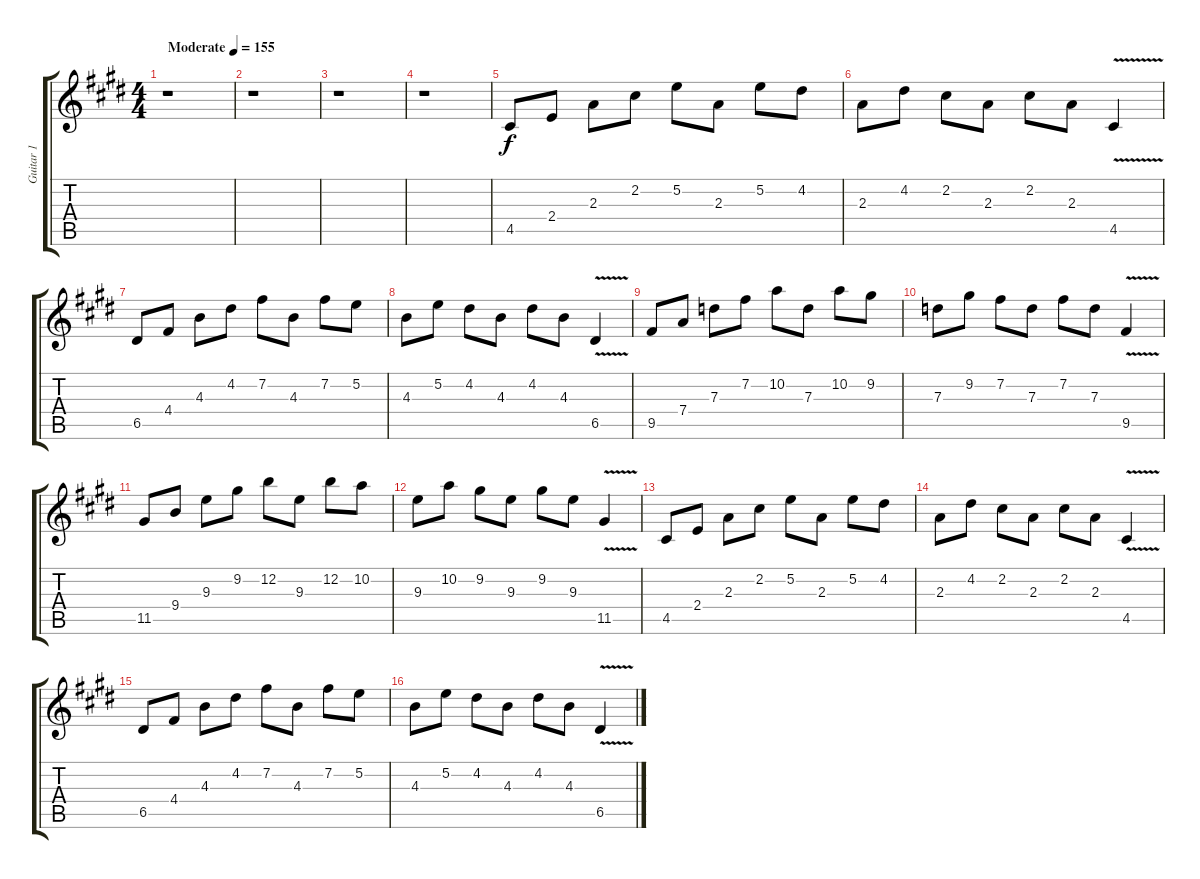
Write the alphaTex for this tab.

\track ("Guitar 1" "Guitar 1") {instrument overdrivenguitar}
\staff {score tabs}
\tuning (E4 B3 G3 D3 A2 E2) {hide}
\ts (4 4)
\tempo (155 "Moderate")
\clef g2
\ks e
r.1{dy f instrument overdrivenguitar} |
r.1 |
r.1 |
r.1 |
4.5.8 2.4.8 2.3.8 2.2.8 5.2.8 2.3.8 5.2.8 4.2.8 |
2.3.8 4.2.8 2.2.8 2.3.8 2.2.8 2.3.8 4.5{v}.4 |
6.5.8 4.4.8 4.3.8 4.2.8 7.2.8 4.3.8 7.2.8 5.2.8 |
4.3.8 5.2.8 4.2.8 4.3.8 4.2.8 4.3.8 6.5{v}.4 |
9.5.8 7.4.8 7.3.8 7.2.8 10.2.8 7.3.8 10.2.8 9.2.8 |
7.3.8 9.2.8 7.2.8 7.3.8 7.2.8 7.3.8 9.5{v}.4 |
11.5.8 9.4.8 9.3.8 9.2.8 12.2.8 9.3.8 12.2.8 10.2.8 |
9.3.8 10.2.8 9.2.8 9.3.8 9.2.8 9.3.8 11.5{v}.4 |
4.5.8 2.4.8 2.3.8 2.2.8 5.2.8 2.3.8 5.2.8 4.2.8 |
2.3.8 4.2.8 2.2.8 2.3.8 2.2.8 2.3.8 4.5{v}.4 |
6.5.8 4.4.8 4.3.8 4.2.8 7.2.8 4.3.8 7.2.8 5.2.8 |
4.3.8 5.2.8 4.2.8 4.3.8 4.2.8 4.3.8 6.5{v}.4
